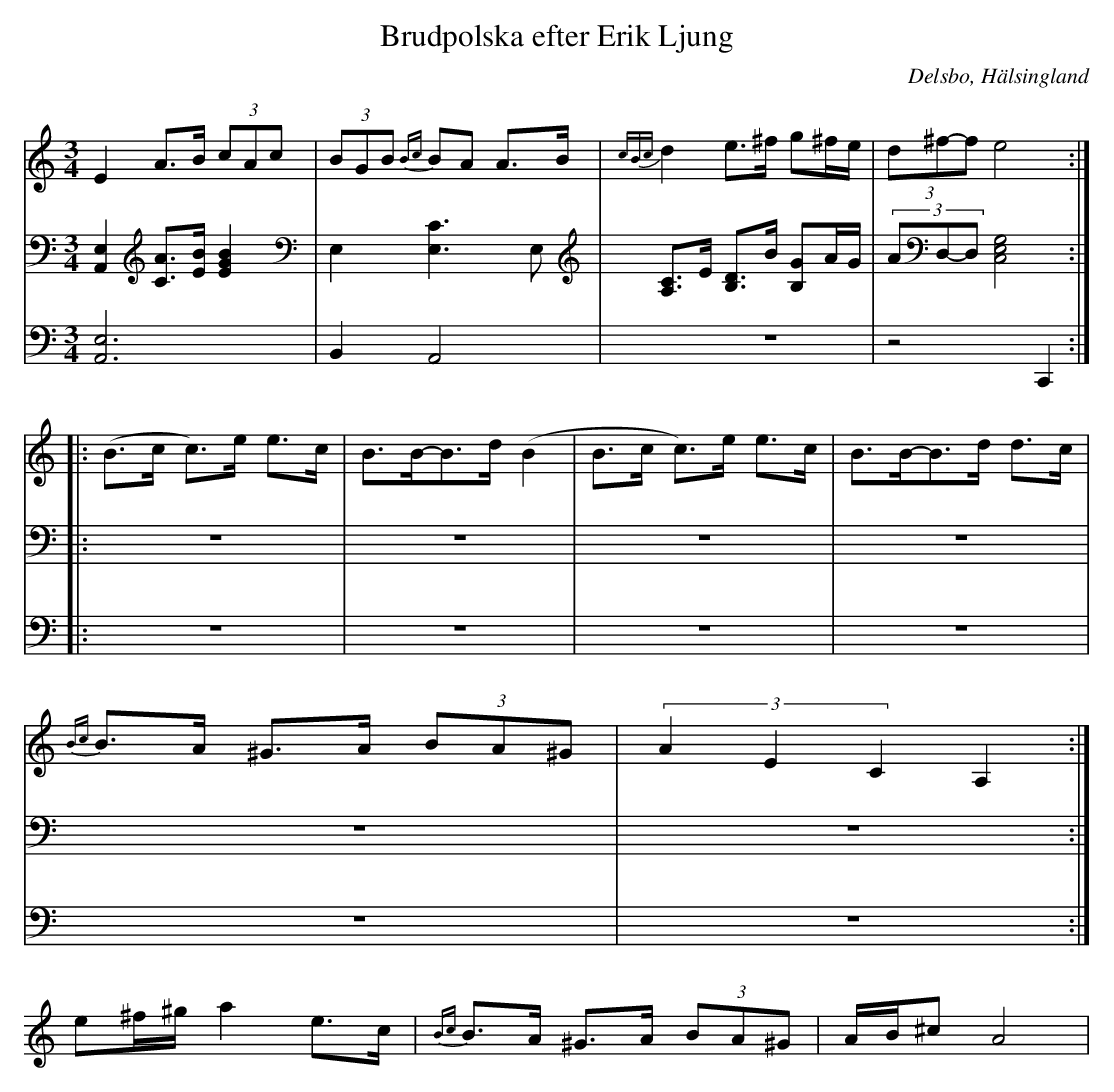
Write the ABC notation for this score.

X:1
T: Brudpolska efter Erik Ljung
Q: 105
O: Delsbo, Hälsingland
M: 3/4
L: 1/8
K: Am
V:1
V:2
V:3 Merge
V:1
E2 A>B (3cAc| (3BGB {Bc}BA A>B|{cBc}d2 e>^f g^f/e/|(3d^f-f e4 :|
|:(B>c c)>e e>c|B>B-B>d (B2|B>c c)>e e>c|B>B-B>d d>c|
{Bc}B>A ^G>A (3BA^G|(3A2E2C2 A,2:|
e^f/^g/ a2 e>c|{Bc}B>A ^G>A (3BA^G|A/B/^c A4|
V:2
[A,,2E,2] [AC]>[BE] [B2E2G2]|E,2 [C3E,3]E,|[A,C]>E [B,D]>B [B,G]A/G/|(3AD,-D, [E,4G,4C,4]:|
|:z6|z6|z6|z6|
z6|z6:|
V:3
[A,,6E,6]|B,,2 A,,4|z6|z4 C,,2:|
|:z6|z6|z6|z6|
z6|z6:|
